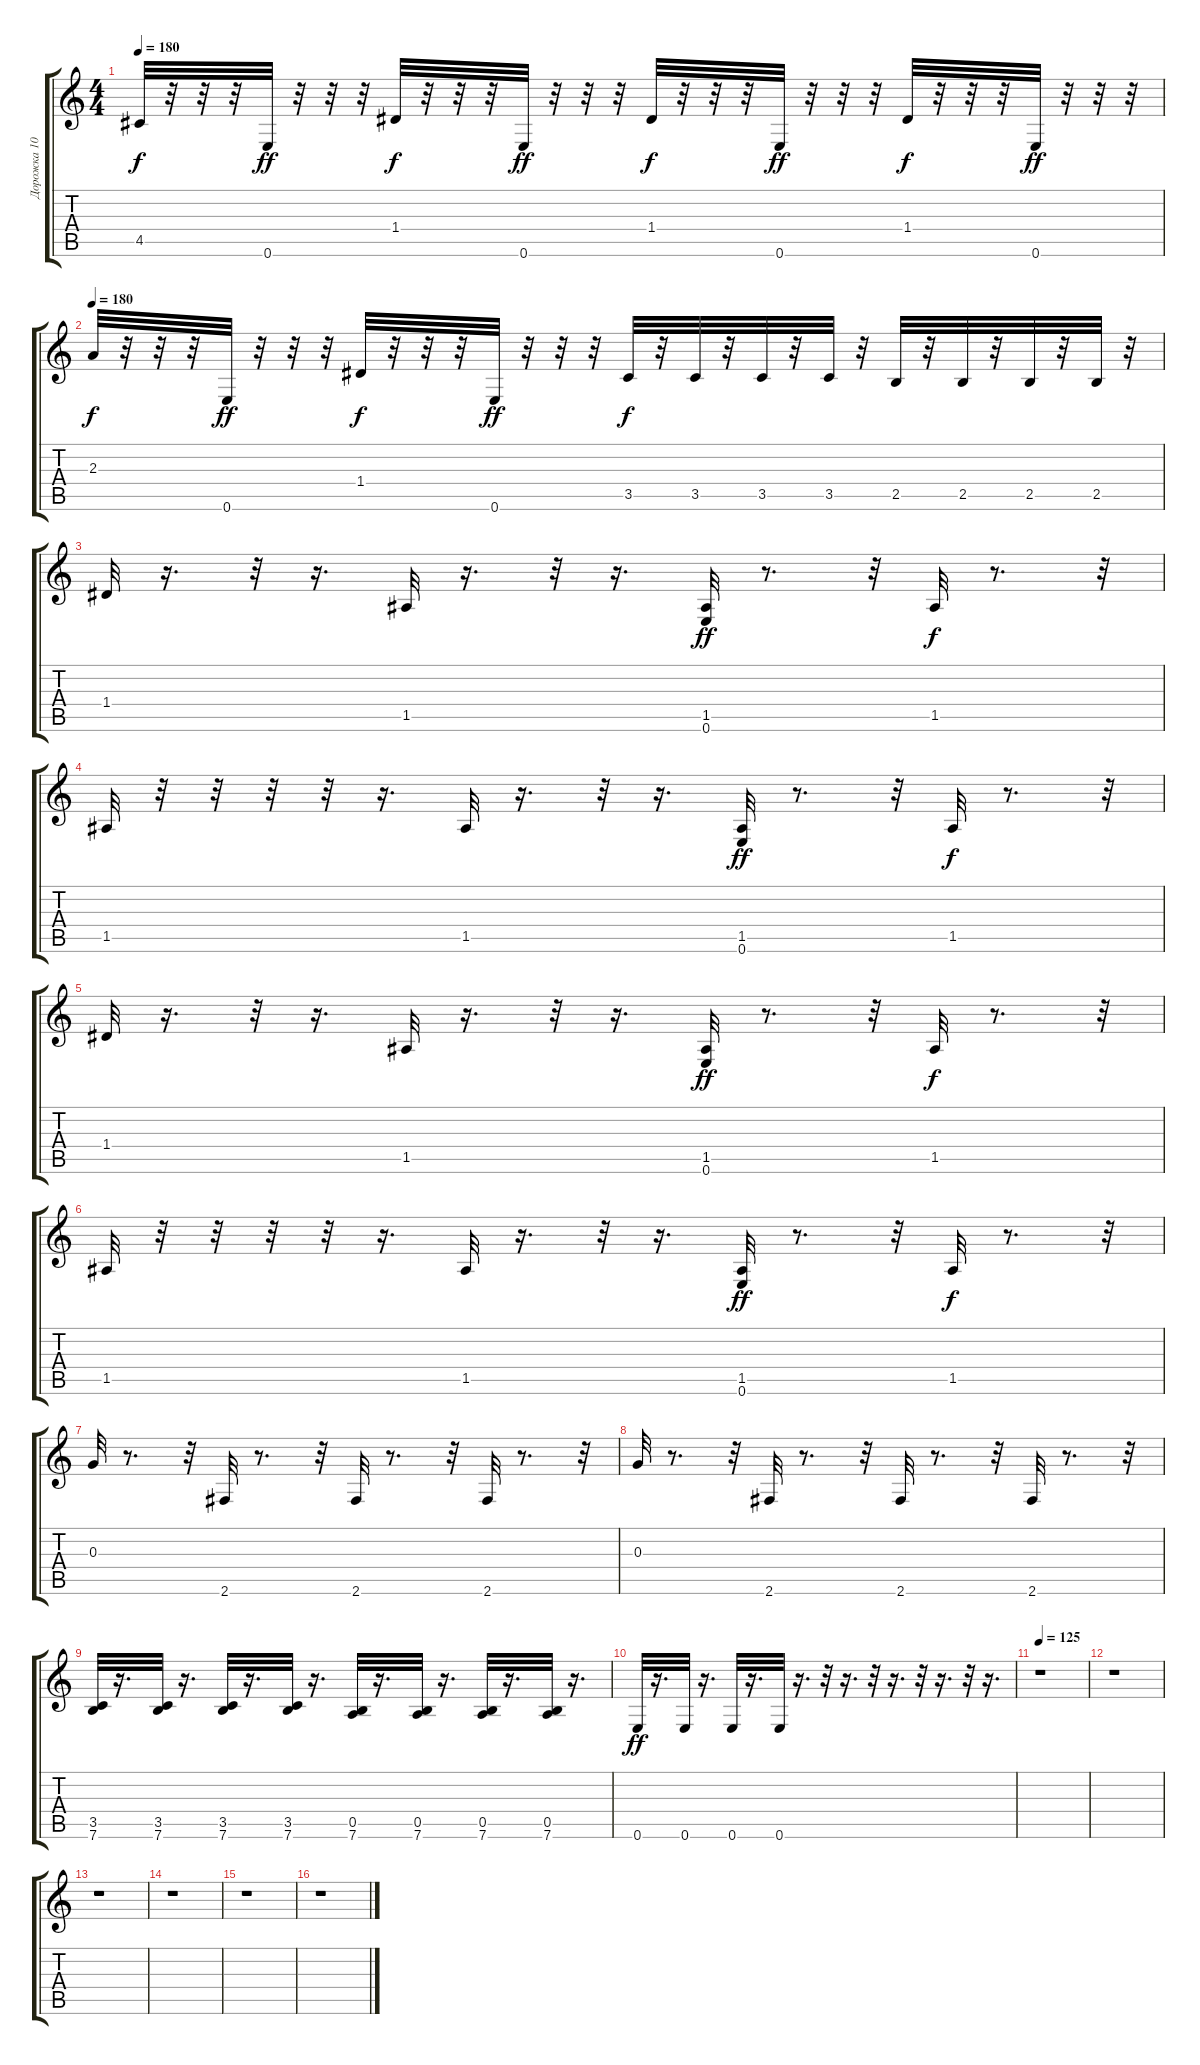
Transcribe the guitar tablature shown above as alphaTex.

\track ("Дорожка 10" "Дорожка 10") {instrument acousticguitarnylon}
\staff {score tabs}
\tuning (E4 B3 G3 D3 A2 E2) {hide}
\ts (4 4)
\tempo 180
\clef g2
\ks c
4.5.32{dy f} r.32 r.32 r.32 0.6.32{dy ff} r.32 r.32 r.32 1.4.32{dy f} r.32 r.32 r.32 0.6.32{dy ff} r.32 r.32 r.32 1.4.32{dy f} r.32 r.32 r.32 0.6.32{dy ff} r.32 r.32 r.32 1.4.32{dy f} r.32 r.32 r.32 0.6.32{dy ff} r.32 r.32 r.32 |
\tempo 180
2.3.32{dy f} r.32 r.32 r.32 0.6.32{dy ff} r.32 r.32 r.32 1.4.32{dy f} r.32 r.32 r.32 0.6.32{dy ff} r.32 r.32 r.32 3.5.32{dy f} r.32 3.5.32 r.32 3.5.32 r.32 3.5.32 r.32 2.5.32 r.32 2.5.32 r.32 2.5.32 r.32 2.5.32 r.32 |
1.4.32 r.16{d} r.32 r.16{d} 1.5.32 r.16{d} r.32 r.16{d} (1.5 0.6).32{dy ff} r.8{d} r.32 1.5.32{dy f} r.8{d} r.32 |
1.5.32 r.32 r.32 r.32 r.32 r.16{d} 1.5.32 r.16{d} r.32 r.16{d} (1.5 0.6).32{dy ff} r.8{d} r.32 1.5.32{dy f} r.8{d} r.32 |
1.4.32 r.16{d} r.32 r.16{d} 1.5.32 r.16{d} r.32 r.16{d} (1.5 0.6).32{dy ff} r.8{d} r.32 1.5.32{dy f} r.8{d} r.32 |
1.5.32 r.32 r.32 r.32 r.32 r.16{d} 1.5.32 r.16{d} r.32 r.16{d} (1.5 0.6).32{dy ff} r.8{d} r.32 1.5.32{dy f} r.8{d} r.32 |
0.3.32 r.8{d} r.32 2.6.32 r.8{d} r.32 2.6.32 r.8{d} r.32 2.6.32 r.8{d} r.32 |
0.3.32 r.8{d} r.32 2.6.32 r.8{d} r.32 2.6.32 r.8{d} r.32 2.6.32 r.8{d} r.32 |
(3.5 7.6).32 r.16{d} (3.5 7.6).32 r.16{d} (3.5 7.6).32 r.16{d} (3.5 7.6).32 r.16{d} (0.5 7.6).32 r.16{d} (0.5 7.6).32 r.16{d} (0.5 7.6).32 r.16{d} (0.5 7.6).32 r.16{d} |
0.6.32{dy ff} r.16{d} 0.6.32 r.16{d} 0.6.32 r.16{d} 0.6.32 r.16{d} r.32 r.16{d} r.32 r.16{d} r.32 r.16{d} r.32 r.16{d} |
\tempo 125
r.1 |
r.1 |
r.1 |
r.1 |
r.1 |
r.1
